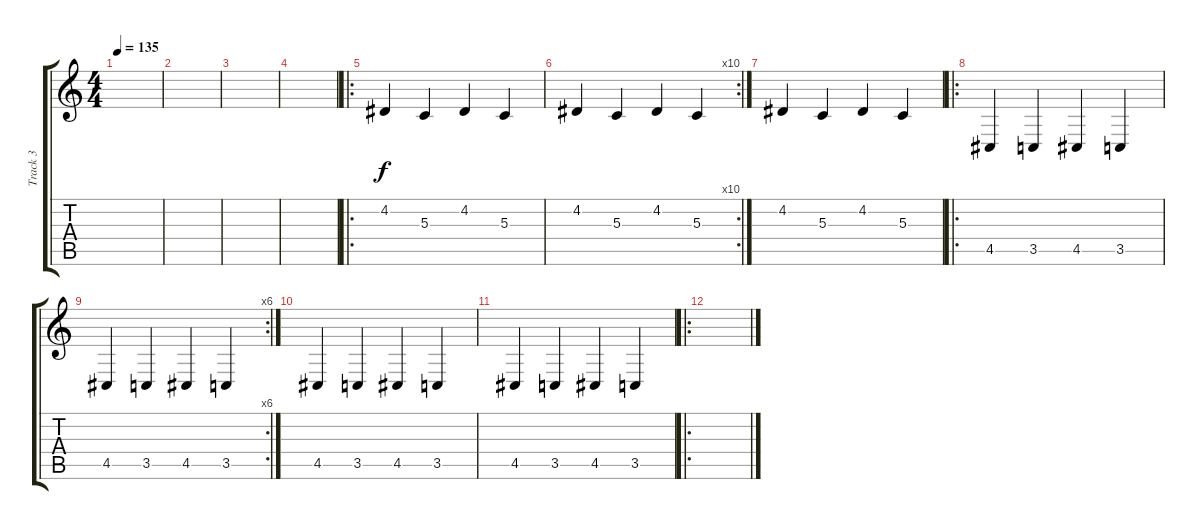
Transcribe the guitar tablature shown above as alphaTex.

\track ("Track 3" "Track 3") {instrument electricpiano2}
\staff {score tabs}
\tuning (E4 B3 G3 D3 A2 D2) {hide}
\ts (4 4)
\tempo 135
\clef g2
\ks c
|
|
|
|
\ro
4.2.4{instrument electricpiano2} 5.3.4 4.2.4 5.3.4 |
\rc 10
4.2.4 5.3.4 4.2.4 5.3.4 |
4.2.4 5.3.4 4.2.4 5.3.4 |
\ro
4.5.4{instrument lead2sawtooth} 3.5.4 4.5.4 3.5.4 |
\rc 6
4.5.4 3.5.4 4.5.4 3.5.4 |
4.5.4{instrument lead2sawtooth} 3.5.4 4.5.4 3.5.4 |
4.5.4 3.5.4 4.5.4 3.5.4 |
\ro
